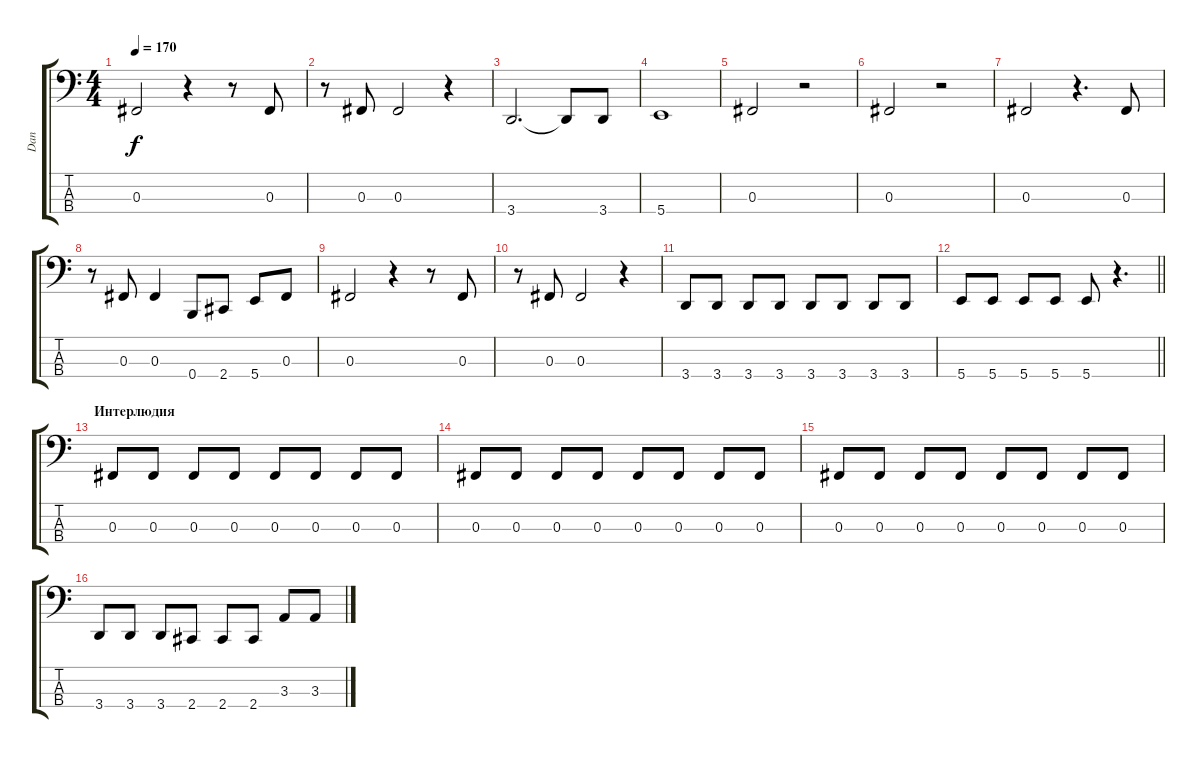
\track ("Dan" "Dan") {instrument electricbasspick}
\staff {score tabs}
\tuning (E2 B1 Gb1 B0) {hide}
\ts (4 4)
\tempo 170
\clef f4
\ks c
0.3.2{dy f} r.4 r.8 0.3.8 |
r.8 0.3.8 0.3.2 r.4 |
3.4.2{d} 3.4{t}.8 3.4.8 |
5.4.1 |
0.3.2 r.2 |
0.3.2 r.2 |
0.3.2 r.4{d} 0.3.8 |
r.8 0.3.8 0.3.4 0.4.8 2.4.8 5.4.8 0.3.8 |
0.3.2 r.4 r.8 0.3.8 |
r.8 0.3.8 0.3.2 r.4 |
3.4.8 3.4.8 3.4.8 3.4.8 3.4.8 3.4.8 3.4.8 3.4.8 |
\barLineRight lightlight
5.4.8 5.4.8 5.4.8 5.4.8 5.4.8 r.4{d} |
\section ("" "Интерлюдия")
0.3.8 0.3.8 0.3.8 0.3.8 0.3.8 0.3.8 0.3.8 0.3.8 |
0.3.8 0.3.8 0.3.8 0.3.8 0.3.8 0.3.8 0.3.8 0.3.8 |
0.3.8 0.3.8 0.3.8 0.3.8 0.3.8 0.3.8 0.3.8 0.3.8 |
3.4.8 3.4.8 3.4.8 2.4.8 2.4.8 2.4.8 3.3.8 3.3.8
